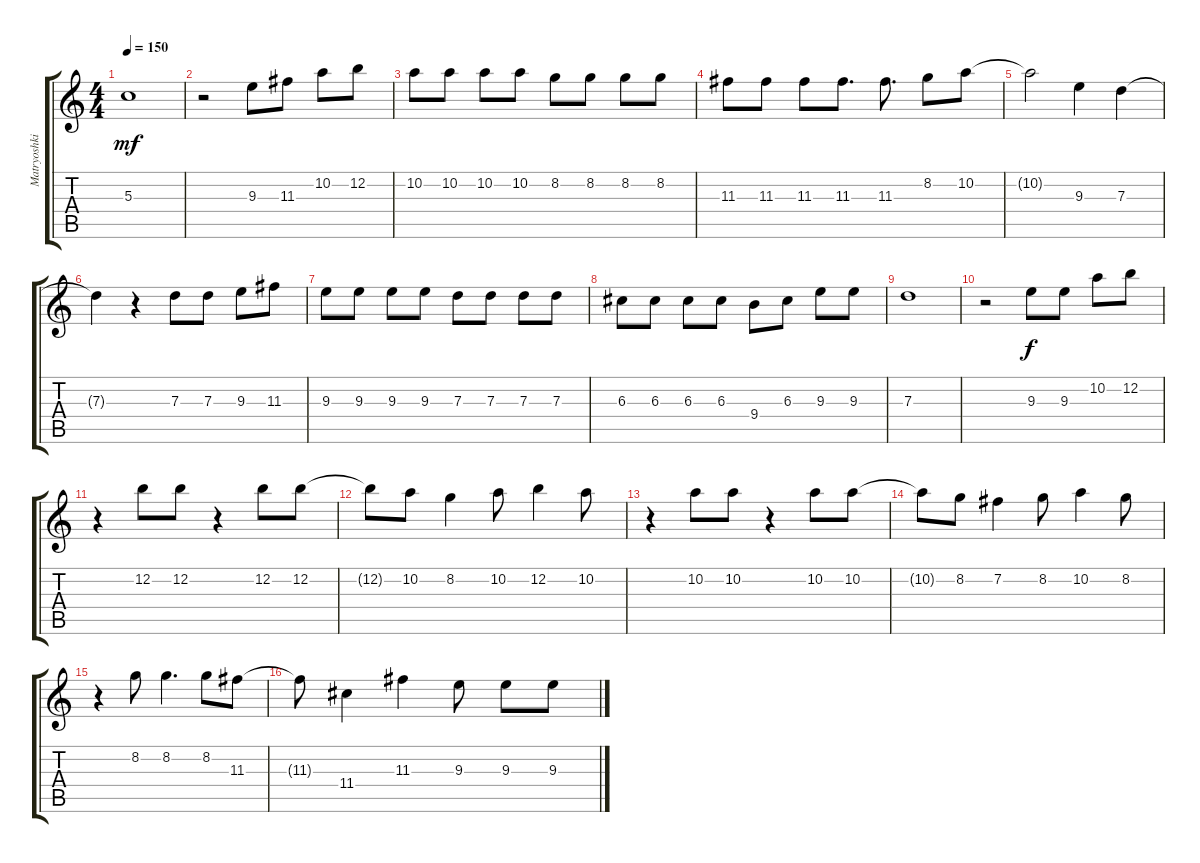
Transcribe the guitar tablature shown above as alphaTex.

\track ("Matryoshki" "Matryoshki") {instrument acousticguitarsteel}
\staff {score tabs}
\tuning (E4 B3 G3 D3 A2 E2) {hide}
\ts (4 4)
\tempo 150
\clef g2
\ks c
5.3{t}.1{dy mf} |
r.2 9.3.8 11.3.8 10.2.8 12.2.8 |
10.2.8 10.2.8 10.2.8 10.2.8 8.2.8 8.2.8 8.2.8 8.2.8 |
11.3.8 11.3.8 11.3.8 11.3.8{d} 11.3.8{d} 8.2.8 10.2.8 |
10.2{t}.2 9.3.4 7.3.4 |
7.3{t}.4 r.4 7.3.8 7.3.8 9.3.8 11.3.8 |
9.3.8 9.3.8 9.3.8 9.3.8 7.3.8 7.3.8 7.3.8 7.3.8 |
6.3.8 6.3.8 6.3.8 6.3.8 9.4.8 6.3.8 9.3.8 9.3.8 |
7.3.1 |
r.2 9.3.8{dy f} 9.3.8 10.2.8 12.2.8 |
r.4 12.2.8 12.2.8 r.4 12.2.8 12.2.8 |
12.2{t}.8 10.2.8 8.2.4 10.2.8 12.2.4 10.2.8 |
r.4 10.2.8 10.2.8 r.4 10.2.8 10.2.8 |
10.2{t}.8 8.2.8 7.2.4 8.2.8 10.2.4 8.2.8 |
r.4 8.2.8 8.2.4{d} 8.2.8 11.3.8 |
11.3{t}.8 11.4.4 11.3.4 9.3.8 9.3.8 9.3.8
